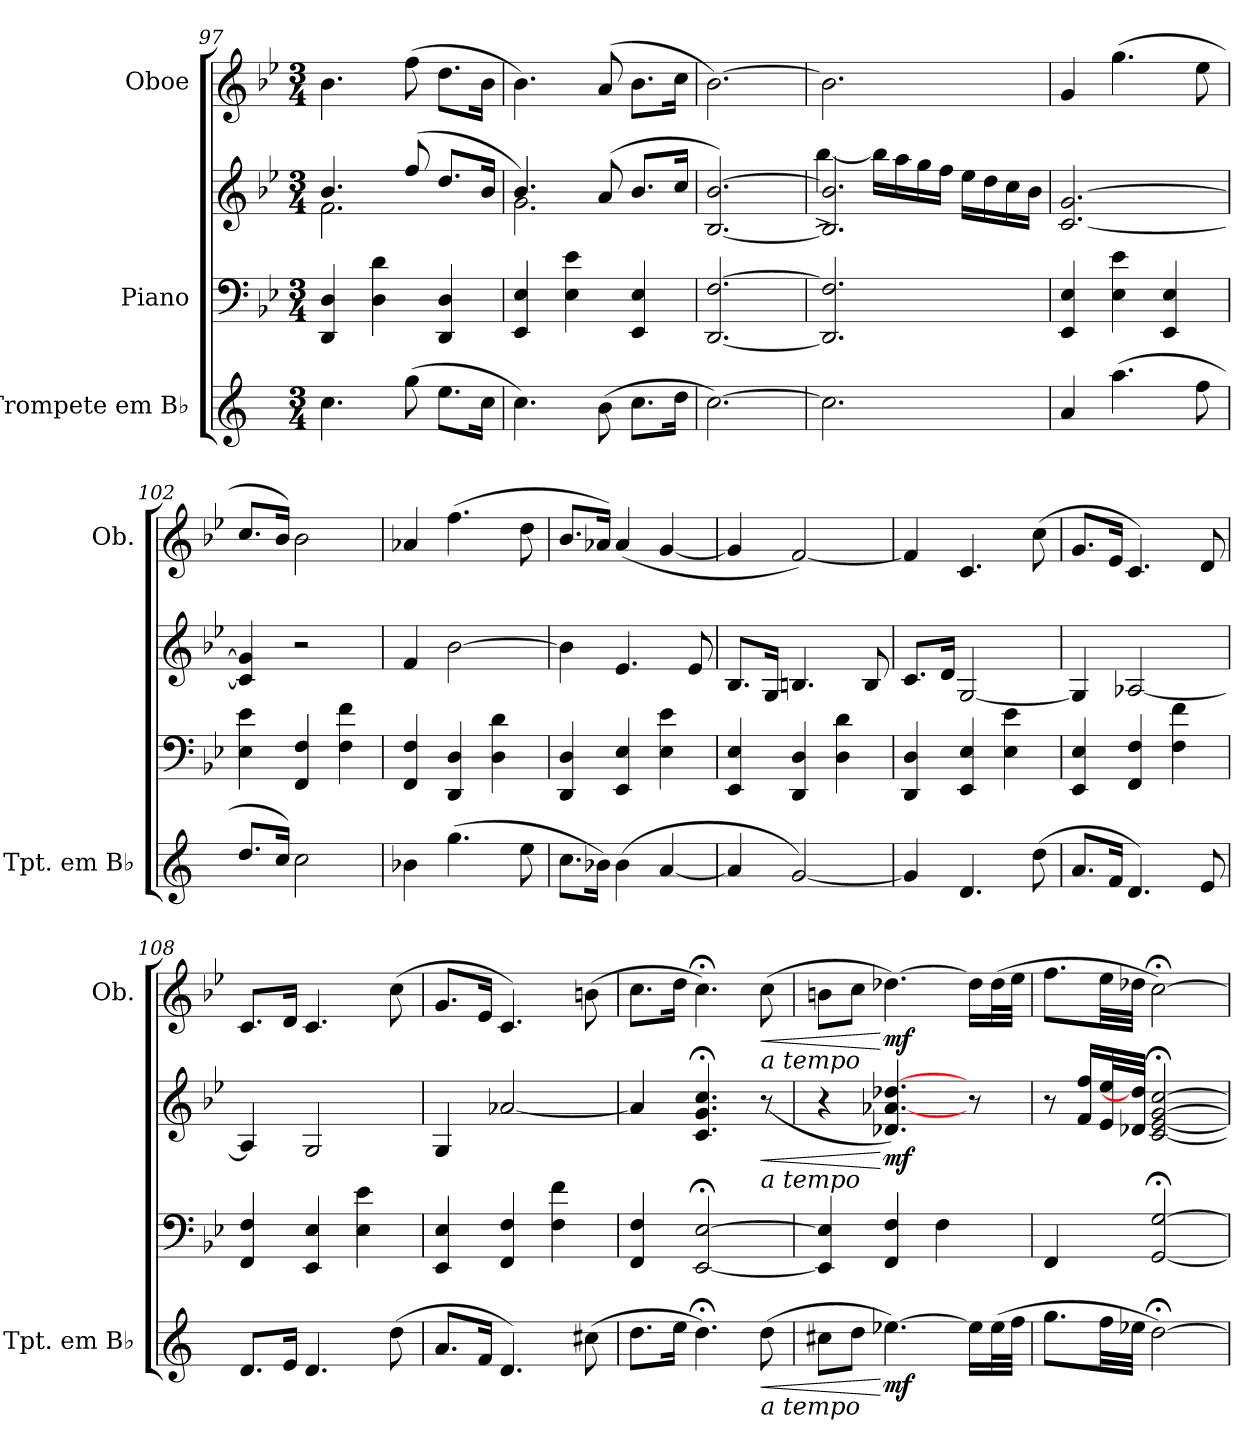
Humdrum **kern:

**kern	**dynam	**kern	**kern	**dynam	**kern	**dynam
*part3	*part3	*part2	*part2	*part2	*part1	*part1
*staff4	*staff4	*staff3	*staff2	*staff2/3	*staff1	*staff1
*I"Trompete em B♭	*	*I"Piano	*	*	*I"Oboe	*
*I'Tpt. em B♭	*	*	*	*	*I'Ob.	*
*clefG2	*	*clefF4	*clefG2	*	*clefG2	*
*ITrd1c2	*	*	*	*	*	*
*k[b-e-]	*	*k[b-e-]	*k[b-e-]	*	*k[b-e-]	*
*M3/4	*	*M3/4	*M3/4	*	*M3/4	*
=97	=97	=97	=97	=97	=97	=97
*	*	*	*^	*	*	*
4.b-\	.	4DD/ 4D/	4.b-/	2.f\	.	4.b-\	.
.	.	4D\ 4d\	.	.	.	.	.
(>8ff\	.	.	(>8ff/	.	.	(>8ff\	.
8.dd\L	.	4DD/ 4D/	8.dd/L	.	.	8.dd\L	.
16b-\Jk	.	.	16b-/Jk	.	.	16b-\Jk	.
=98	=98	=98	=98	=98	=98	=98	=98
4.b-\)	.	4EE-/ 4E-/	4.b-/)	2.g\	.	4.b-\)	.
.	.	4E-\ 4e-\	.	.	.	.	.
(>8a\	.	.	(>8a/	.	.	(>8a/	.
8.b-\L	.	4EE-/ 4E-/	8.b-/L	.	.	8.b-\L	.
16cc\Jk	.	.	16cc/Jk	.	.	16cc\Jk	.
*	*	*	*v	*v	*	*	*
=99	=99	=99	=99	=99	=99	=99
[2.b-\)	.	[2.DD/ [2.F/	[2.B-/ [2.b-/)	.	[2.b-\)	.
!!LO:PB:g=z
=100	=100	=100	=100	=100	=100	=100
*	*	*	*^	*	*	*
2.b-\]	.	2.DD/] 2.F/]	2.B-/] 2.b-/]	[4bb-^\	.	2.b-\]	.
.	.	.	.	16bb-\LL]	.	.	.
.	.	.	.	16aa\	.	.	.
.	.	.	.	16gg\	.	.	.
.	.	.	.	16ff\JJ	.	.	.
.	.	.	.	16ee-\LL	.	.	.
.	.	.	.	16dd\	.	.	.
.	.	.	.	16cc\	.	.	.
.	.	.	.	16b-\JJ	.	.	.
*	*	*	*v	*v	*	*	*
=101	=101	=101	=101	=101	=101	=101
4g/	.	4EE-/ 4E-/	[2.c/ [2.g/	.	4g/	.
(>4.gg\	.	4E-\ 4e-\	.	.	(>4.gg\	.
.	.	4EE-/ 4E-/	.	.	.	.
8ee-\	.	.	.	.	8ee-\	.
=102	=102	=102	=102	=102	=102	=102
8.cc/L	.	4E-\ 4e-\	4c/] 4g/]	.	8.cc/L	.
16b-/Jk)	.	.	.	.	16b-/Jk)	.
2b-\	.	4FF/ 4F/	2r	.	2b-\	.
.	.	4F\ 4f\	.	.	.	.
=103	=103	=103	=103	=103	=103	=103
4a-X\	.	4FF/ 4F/	4f/	.	4a-X/	.
(>4.ff\	.	4DD/ 4D/	[2b-\	.	(>4.ff\	.
.	.	4D\ 4d\	.	.	.	.
8dd\	.	.	.	.	8dd\	.
=104	=104	=104	=104	=104	=104	=104
8.b-\L	.	4DD/ 4D/	4b-\]	.	8.b-/L	.
16a-X\Jk)	.	.	.	.	16a-X/Jk)	.
(>4a-\	.	4EE-/ 4E-/	4.e-/	.	(<4a-/	.
[4g/	.	4E-\ 4e-\	.	.	[4g/	.
.	.	.	8e-/	.	.	.
=105	=105	=105	=105	=105	=105	=105
4g/]	.	4EE-/ 4E-/	8.B-/L	.	4g/]	.
.	.	.	16G/Jk	.	.	.
[2f/)	.	4DD/ 4D/	4.Bn/	.	[2f/)	.
.	.	4D\ 4d\	.	.	.	.
.	.	.	8B/	.	.	.
!!LO:LB:g=z
=106	=106	=106	=106	=106	=106	=106
4f/]	.	4DD/ 4D/	8.c/L	.	4f/]	.
.	.	.	16d/Jk	.	.	.
4.c/	.	4EE-/ 4E-/	[2G/	.	4.c/	.
.	.	4E-\ 4e-\	.	.	.	.
(>8cc\	.	.	.	.	(>8cc\	.
=107	=107	=107	=107	=107	=107	=107
8.g/L	.	4EE-/ 4E-/	4G/]	.	8.g/L	.
16e-/Jk	.	.	.	.	16e-/Jk	.
4.c/)	.	4FF/ 4F/	[2A-X/	.	4.c/)	.
.	.	4F\ 4f\	.	.	.	.
8d/	.	.	.	.	8d/	.
=108	=108	=108	=108	=108	=108	=108
8.c/L	.	4FF/ 4F/	4A-/]	.	8.c/L	.
16d/Jk	.	.	.	.	16d/Jk	.
4.c/	.	4EE-/ 4E-/	2G/	.	4.c/	.
.	.	4E-\ 4e-\	.	.	.	.
(>8cc\	.	.	.	.	(>8cc\	.
=109	=109	=109	=109	=109	=109	=109
8.g/L	.	4EE-/ 4E-/	4G/	.	8.g/L	.
16e-/Jk	.	.	.	.	16e-/Jk	.
4.c/)	.	4FF/ 4F/	[2a-X/	.	4.c/)	.
.	.	4F\ 4f\	.	.	.	.
(>8bn\	.	.	.	.	(>8bn\	.
=110	=110	=110	=110	=110	=110	=110
8.cc\L	.	4FF/ 4F/	4a-/]	.	8.cc\L	.
16dd\Jk	.	.	.	.	16dd\Jk	.
4.cc;\)	.	[2EE-/; [2E-/;	4.c/; 4.g/; 4.cc/;	.	4.cc;\)	.
!	!	!	!	!	!LO:TX:b:i:t=a tempo	!
!	!	!	!LO:TX:b:i:t=a tempo	!	!	!
!LO:TX:b:i:t=a tempo	!	!	!	!	!	!
!	!LO:HP:b	!	!	!LO:HP:b	!	!LO:HP:b
(>8cc\	<	.	(>8r	<	(>8cc\	<
=111	=111	=111	=111	=111	=111	=111
8bn\L	.	4EE-/] 4E-/]	4r	.	8bn\L	.
8cc\J	.	.	.	.	8cc\J	.
!	!LO:DY:n=1:b	!	!	!LO:DY:n=1:b	!	!LO:DY:n=1:b
[4.dd-X\)	[ mf	4FF/ 4F/	4.d-X/ [4.a-X/ [4.dd-X/)	[ mf	[4.dd-X\)	[ mf
.	.	4F\	.	.	.	.
16dd-\LL]	.	.	8r	.	16dd-\LL]	.
(<32dd-\L	.	.	.	.	(<32dd-\L	.
32ee-\JJJ	.	.	.	.	32ee-\JJJ	.
!!LO:LB:g=z
=112	=112	=112	=112	=112	=112	=112
8.ff\L	.	4FF/	8r	.	8.ff\L	.
.	.	.	16f/ 16ff/LL	.	.	.
32ee-\LL	.	.	32e-/ 32ee-/L	.	32ee-\LL	.
32dd-X\JJJ	.	.	32d-X/ 32dd-/]JJJ	.	32dd-X\JJJ	.
[2cc;<\)	.	[2GG/; [2G/;	[2c/;< [2e-/;< [2g/;< [2cc/;<	.	[2cc;<\)	.
=	=	=	=	=	=	=
*-	*-	*-	*-	*-	*-	*-
